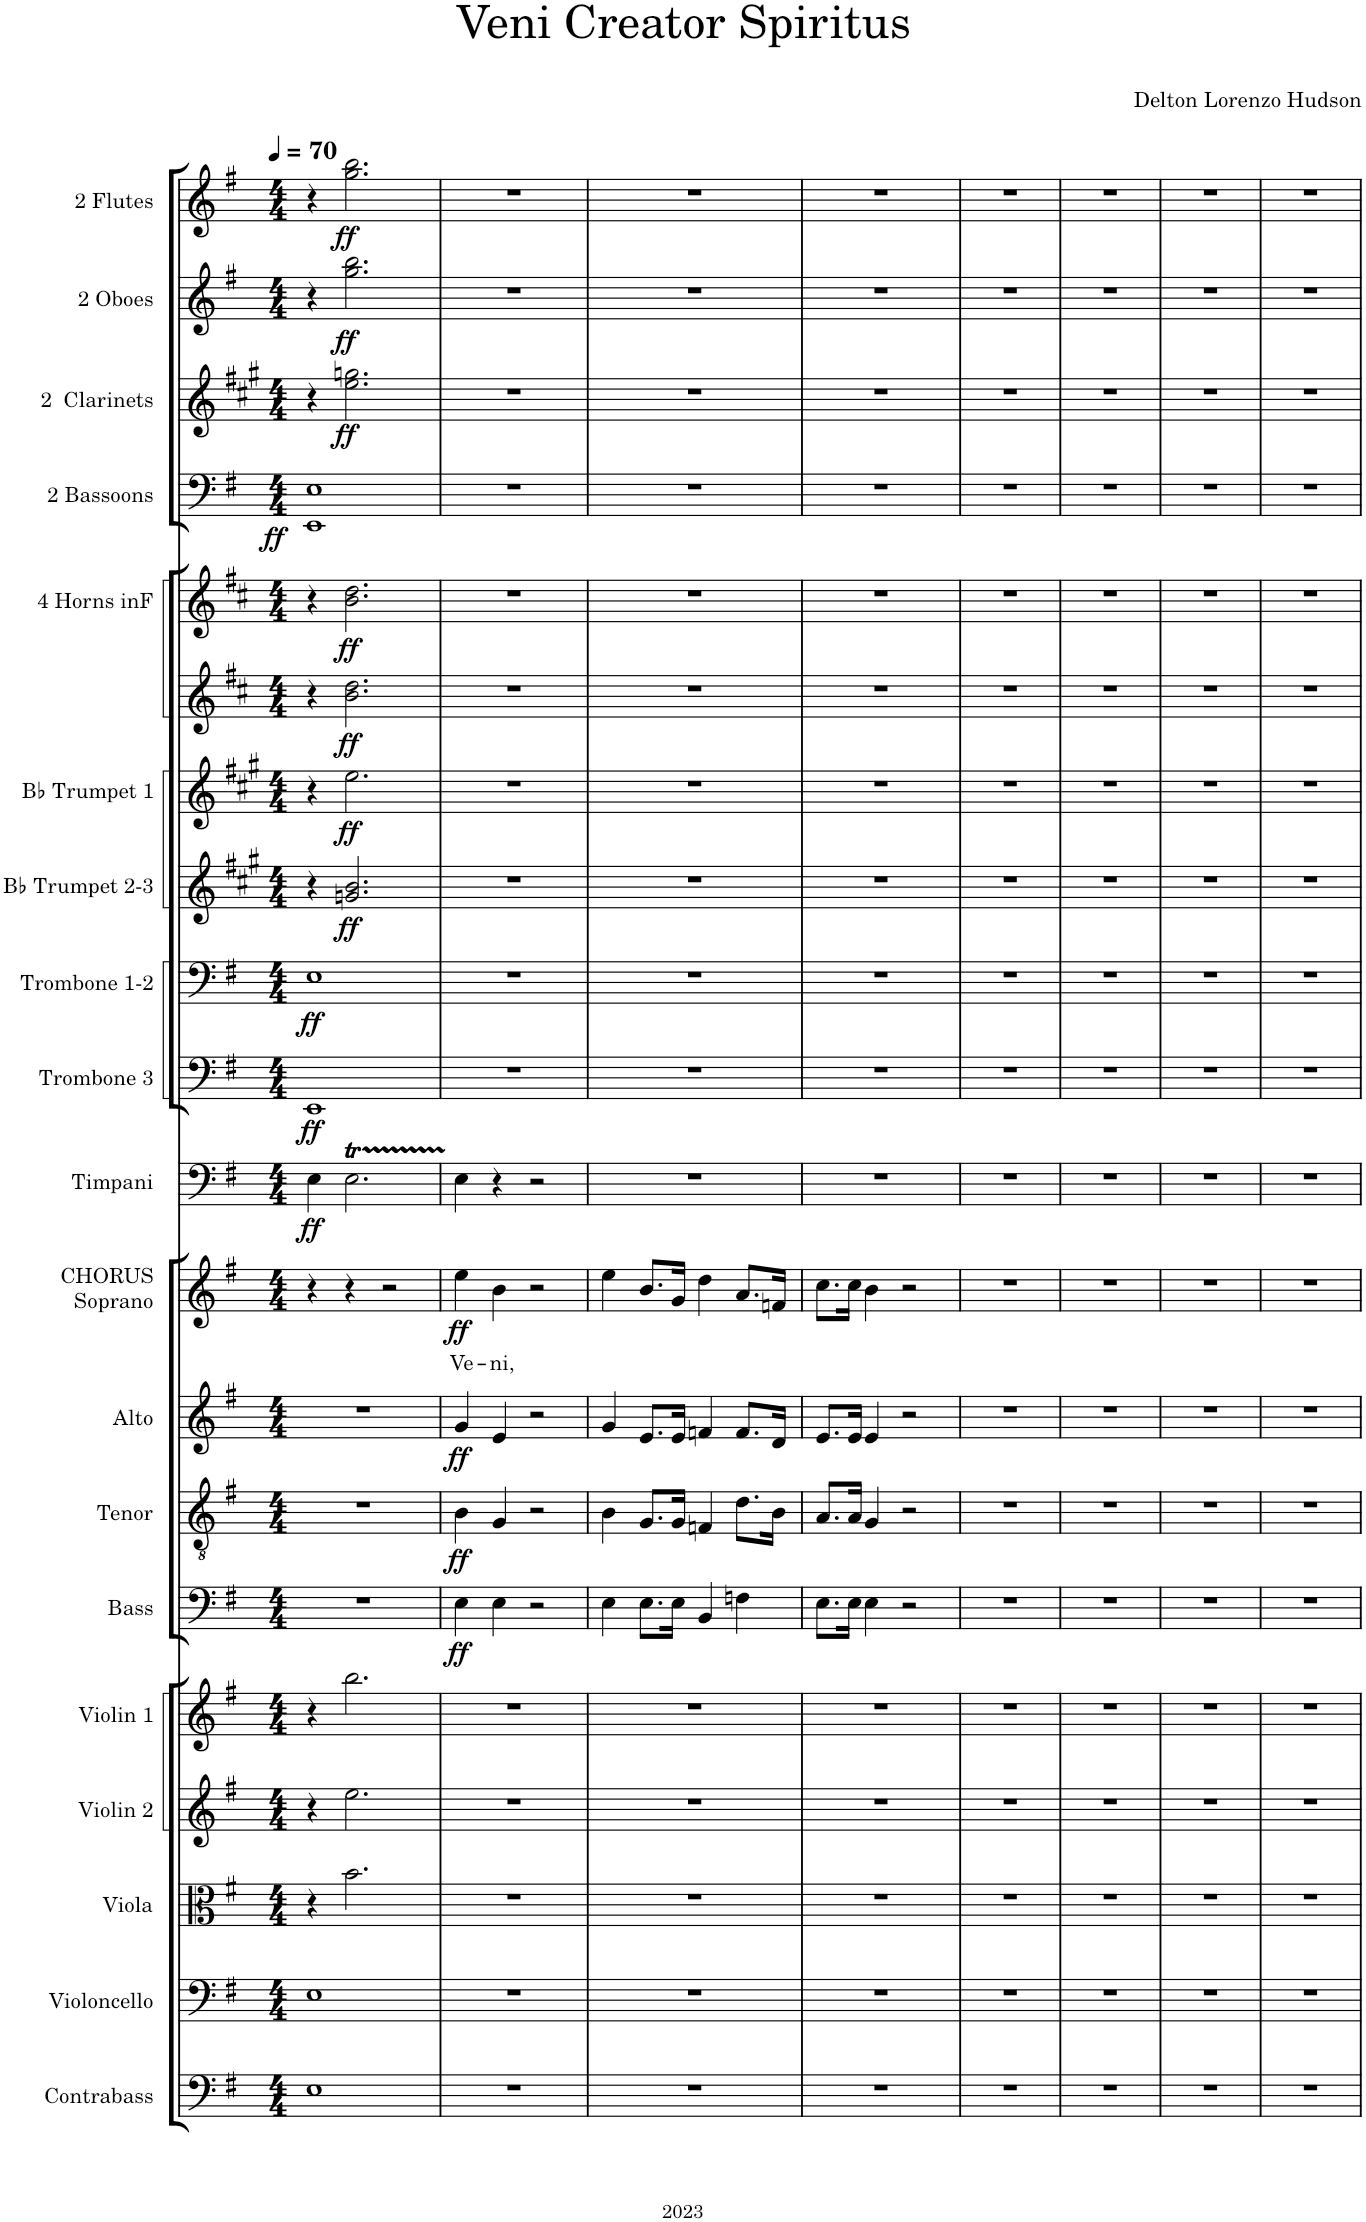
**kern	**kern	**kern	**kern	**kern	**kern	**dynam	**kern	**dynam	**kern	**dynam	**kern	**text	**dynam	**kern	**dynam	**kern	**dynam	**kern	**dynam	**kern	**dynam	**kern	**dynam	**kern	**dynam	**kern	**dynam	**kern	**dynam	**kern	**dynam	**kern	**dynam	**kern	**dynam
*part20	*part19	*part18	*part17	*part16	*part15	*part15	*part14	*part14	*part13	*part13	*part12	*part12	*part12	*part11	*part11	*part10	*part10	*part9	*part9	*part8	*part8	*part7	*part7	*part6	*part6	*part5	*part5	*part4	*part4	*part3	*part3	*part2	*part2	*part1	*part1
*staff20	*staff19	*staff18	*staff17	*staff16	*staff15	*staff15	*staff14	*staff14	*staff13	*staff13	*staff12	*staff12	*staff12	*staff11	*staff11	*staff10	*staff10	*staff9	*staff9	*staff8	*staff8	*staff7	*staff7	*staff6	*staff6	*staff5	*staff5	*staff4	*staff4	*staff3	*staff3	*staff2	*staff2	*staff1	*staff1
*I"Contrabass	*I"Violoncello	*I"Viola	*I"Violin 2	*I"Violin 1	*I"Bass	*	*I"Tenor	*	*I"Alto	*	*I"CHORUS Soprano	*	*	*I"Timpani	*	*I"Trombone 3	*	*I"Trombone 1-2	*	*I"Bb Trumpet 2-3	*	*I"Bb Trumpet 1	*	*I"Horn in F	*	*I"4 Horns inF	*	*I"2 Bassoons	*	*I"2  Clarinets	*	*I"2 Oboes	*	*I"2 Flutes	*
*I'Cb.	*I'Vc.	*I'Vla.	*I'Vln. 2	*I'Vln. 1	*I'B.	*	*I'T.	*	*I'A.	*	*I'S.	*	*	*I'Timp.	*	*I'Tbn. 2	*	*I'Tbn. 1	*	*I'Bb Tpt. 2	*	*I'Bb Tpt. 1	*	*I'Hn	*	*	*	*I'Bsn.	*	*I'Cl	*	*I'Ob.	*	*I'Fl.	*
*clefF4	*clefF4	*clefC3	*clefG2	*clefG2	*clefF4	*	*clefGv2	*	*clefG2	*	*clefG2	*	*	*clefF4	*	*clefF4	*	*clefF4	*	*clefG2	*	*clefG2	*	*clefG2	*	*clefG2	*	*clefF4	*	*clefG2	*	*clefG2	*	*clefG2	*
*Trd7c12	*	*	*	*	*	*	*	*	*	*	*	*	*	*	*	*	*	*	*	*Trd1c2	*	*Trd1c2	*	*Trd4c7	*	*Trd4c7	*	*	*	*Trd1c2	*	*	*	*	*
*k[f#]	*k[f#]	*k[f#]	*k[f#]	*k[f#]	*k[f#]	*	*k[f#]	*	*k[f#]	*	*k[f#]	*	*	*k[f#]	*	*k[f#]	*	*k[f#]	*	*k[f#c#g#]	*	*k[f#c#g#]	*	*k[f#c#]	*	*k[f#c#]	*	*k[f#]	*	*k[f#c#g#]	*	*k[f#]	*	*k[f#]	*
*M4/4	*M4/4	*M4/4	*M4/4	*M4/4	*M4/4	*	*M4/4	*	*M4/4	*	*M4/4	*	*	*M4/4	*	*M4/4	*	*M4/4	*	*M4/4	*	*M4/4	*	*M4/4	*	*M4/4	*	*M4/4	*	*M4/4	*	*M4/4	*	*M4/4	*
*MM70	*MM70	*MM70	*MM70	*MM70	*MM70	*	*MM70	*	*MM70	*	*MM70	*	*	*MM70	*	*MM70	*	*MM70	*	*MM70	*	*MM70	*	*MM70	*	*MM70	*	*MM70	*	*MM70	*	*MM70	*	*MM70	*
=1	=1	=1	=1	=1	=1	=1	=1	=1	=1	=1	=1	=1	=1	=1	=1	=1	=1	=1	=1	=1	=1	=1	=1	=1	=1	=1	=1	=1	=1	=1	=1	=1	=1	=1	=1
!	!	!	!	!	!	!	!	!	!	!	!	!	!	!	!LO:DY:b	!	!LO:DY:b	!	!LO:DY:b	!	!	!	!	!	!	!	!	!	!LO:DY:b	!	!	!	!	!	!
1E	1E	4r	4r	4r	1r	.	1r	.	1r	.	4r	.	.	4E\	ff	1EE	ff	1E	ff	4r	.	4r	.	4r	.	4r	.	1EE 1E	ff	4r	.	4r	.	4r	.
!	!	!	!	!	!	!	!	!	!	!	!	!	!	!	!	!	!	!	!	!	!LO:DY:b	!	!LO:DY:b	!	!LO:DY:b	!	!LO:DY:b	!	!	!	!LO:DY:b	!	!LO:DY:b	!	!LO:DY:b
.	.	2.b\	2.ee\	2.bb\	.	.	.	.	.	.	4r	.	.	2.ET\	.	.	.	.	.	2.gn/ 2.b/	ff	2.ee\	ff	2.b\ 2.dd\	ff	2.b\ 2.dd\	ff	.	.	2.ee\ 2.ggn\	ff	2.gg\ 2.bb\	ff	2.gg\ 2.bb\	ff
.	.	.	.	.	.	.	.	.	.	.	2r	.	.	.	.	.	.	.	.	.	.	.	.	.	.	.	.	.	.	.	.	.	.	.	.
=2	=2	=2	=2	=2	=2	=2	=2	=2	=2	=2	=2	=2	=2	=2	=2	=2	=2	=2	=2	=2	=2	=2	=2	=2	=2	=2	=2	=2	=2	=2	=2	=2	=2	=2	=2
!	!	!	!	!	!	!LO:DY:b	!	!LO:DY:b	!	!LO:DY:b	!	!LO:LY:b	!LO:DY:b	!	!	!	!	!	!	!	!	!	!	!	!	!	!	!	!	!	!	!	!	!	!
1r	1r	1r	1r	1r	4E\	ff	4B\	ff	4g/	ff	4ee\	Ve-	ff	4E\	.	1r	.	1r	.	1r	.	1r	.	1r	.	1r	.	1r	.	1r	.	1r	.	1r	.
!	!	!	!	!	!	!	!	!	!	!	!	!LO:LY:b	!	!	!	!	!	!	!	!	!	!	!	!	!	!	!	!	!	!	!	!	!	!	!
.	.	.	.	.	4E\	.	4G/	.	4e/	.	4b\	-ni,	.	4r	.	.	.	.	.	.	.	.	.	.	.	.	.	.	.	.	.	.	.	.	.
.	.	.	.	.	2r	.	2r	.	2r	.	2r	.	.	2r	.	.	.	.	.	.	.	.	.	.	.	.	.	.	.	.	.	.	.	.	.
=3	=3	=3	=3	=3	=3	=3	=3	=3	=3	=3	=3	=3	=3	=3	=3	=3	=3	=3	=3	=3	=3	=3	=3	=3	=3	=3	=3	=3	=3	=3	=3	=3	=3	=3	=3
1r	1r	1r	1r	1r	4E\	.	4B\	.	4g/	.	4ee\	.	.	1r	.	1r	.	1r	.	1r	.	1r	.	1r	.	1r	.	1r	.	1r	.	1r	.	1r	.
.	.	.	.	.	8.E\L	.	8.G/L	.	8.e/L	.	8.b/L	.	.	.	.	.	.	.	.	.	.	.	.	.	.	.	.	.	.	.	.	.	.	.	.
.	.	.	.	.	16E\Jk	.	16G/Jk	.	16e/Jk	.	16g/Jk	.	.	.	.	.	.	.	.	.	.	.	.	.	.	.	.	.	.	.	.	.	.	.	.
.	.	.	.	.	4BB/	.	4Fn/	.	4fn/	.	4dd\	.	.	.	.	.	.	.	.	.	.	.	.	.	.	.	.	.	.	.	.	.	.	.	.
.	.	.	.	.	4Fn\	.	8.d\L	.	8.f/L	.	8.a/L	.	.	.	.	.	.	.	.	.	.	.	.	.	.	.	.	.	.	.	.	.	.	.	.
.	.	.	.	.	.	.	16B\Jk	.	16d/Jk	.	16fn/Jk	.	.	.	.	.	.	.	.	.	.	.	.	.	.	.	.	.	.	.	.	.	.	.	.
=4	=4	=4	=4	=4	=4	=4	=4	=4	=4	=4	=4	=4	=4	=4	=4	=4	=4	=4	=4	=4	=4	=4	=4	=4	=4	=4	=4	=4	=4	=4	=4	=4	=4	=4	=4
1r	1r	1r	1r	1r	8.E\L	.	8.A/L	.	8.e/L	.	8.cc\L	.	.	1r	.	1r	.	1r	.	1r	.	1r	.	1r	.	1r	.	1r	.	1r	.	1r	.	1r	.
.	.	.	.	.	16E\Jk	.	16A/Jk	.	16e/Jk	.	16cc\Jk	.	.	.	.	.	.	.	.	.	.	.	.	.	.	.	.	.	.	.	.	.	.	.	.
.	.	.	.	.	4E\	.	4G/	.	4e/	.	4b\	.	.	.	.	.	.	.	.	.	.	.	.	.	.	.	.	.	.	.	.	.	.	.	.
.	.	.	.	.	2r	.	2r	.	2r	.	2r	.	.	.	.	.	.	.	.	.	.	.	.	.	.	.	.	.	.	.	.	.	.	.	.
=5	=5	=5	=5	=5	=5	=5	=5	=5	=5	=5	=5	=5	=5	=5	=5	=5	=5	=5	=5	=5	=5	=5	=5	=5	=5	=5	=5	=5	=5	=5	=5	=5	=5	=5	=5
1r	1r	1r	1r	1r	1r	.	1r	.	1r	.	1r	.	.	1r	.	1r	.	1r	.	1r	.	1r	.	1r	.	1r	.	1r	.	1r	.	1r	.	1r	.
=6	=6	=6	=6	=6	=6	=6	=6	=6	=6	=6	=6	=6	=6	=6	=6	=6	=6	=6	=6	=6	=6	=6	=6	=6	=6	=6	=6	=6	=6	=6	=6	=6	=6	=6	=6
1r	1r	1r	1r	1r	1r	.	1r	.	1r	.	1r	.	.	1r	.	1r	.	1r	.	1r	.	1r	.	1r	.	1r	.	1r	.	1r	.	1r	.	1r	.
=7	=7	=7	=7	=7	=7	=7	=7	=7	=7	=7	=7	=7	=7	=7	=7	=7	=7	=7	=7	=7	=7	=7	=7	=7	=7	=7	=7	=7	=7	=7	=7	=7	=7	=7	=7
1r	1r	1r	1r	1r	1r	.	1r	.	1r	.	1r	.	.	1r	.	1r	.	1r	.	1r	.	1r	.	1r	.	1r	.	1r	.	1r	.	1r	.	1r	.
=8	=8	=8	=8	=8	=8	=8	=8	=8	=8	=8	=8	=8	=8	=8	=8	=8	=8	=8	=8	=8	=8	=8	=8	=8	=8	=8	=8	=8	=8	=8	=8	=8	=8	=8	=8
1r	1r	1r	1r	1r	1r	.	1r	.	1r	.	1r	.	.	1r	.	1r	.	1r	.	1r	.	1r	.	1r	.	1r	.	1r	.	1r	.	1r	.	1r	.
=	=	=	=	=	=	=	=	=	=	=	=	=	=	=	=	=	=	=	=	=	=	=	=	=	=	=	=	=	=	=	=	=	=	=	=
*-	*-	*-	*-	*-	*-	*-	*-	*-	*-	*-	*-	*-	*-	*-	*-	*-	*-	*-	*-	*-	*-	*-	*-	*-	*-	*-	*-	*-	*-	*-	*-	*-	*-	*-	*-
